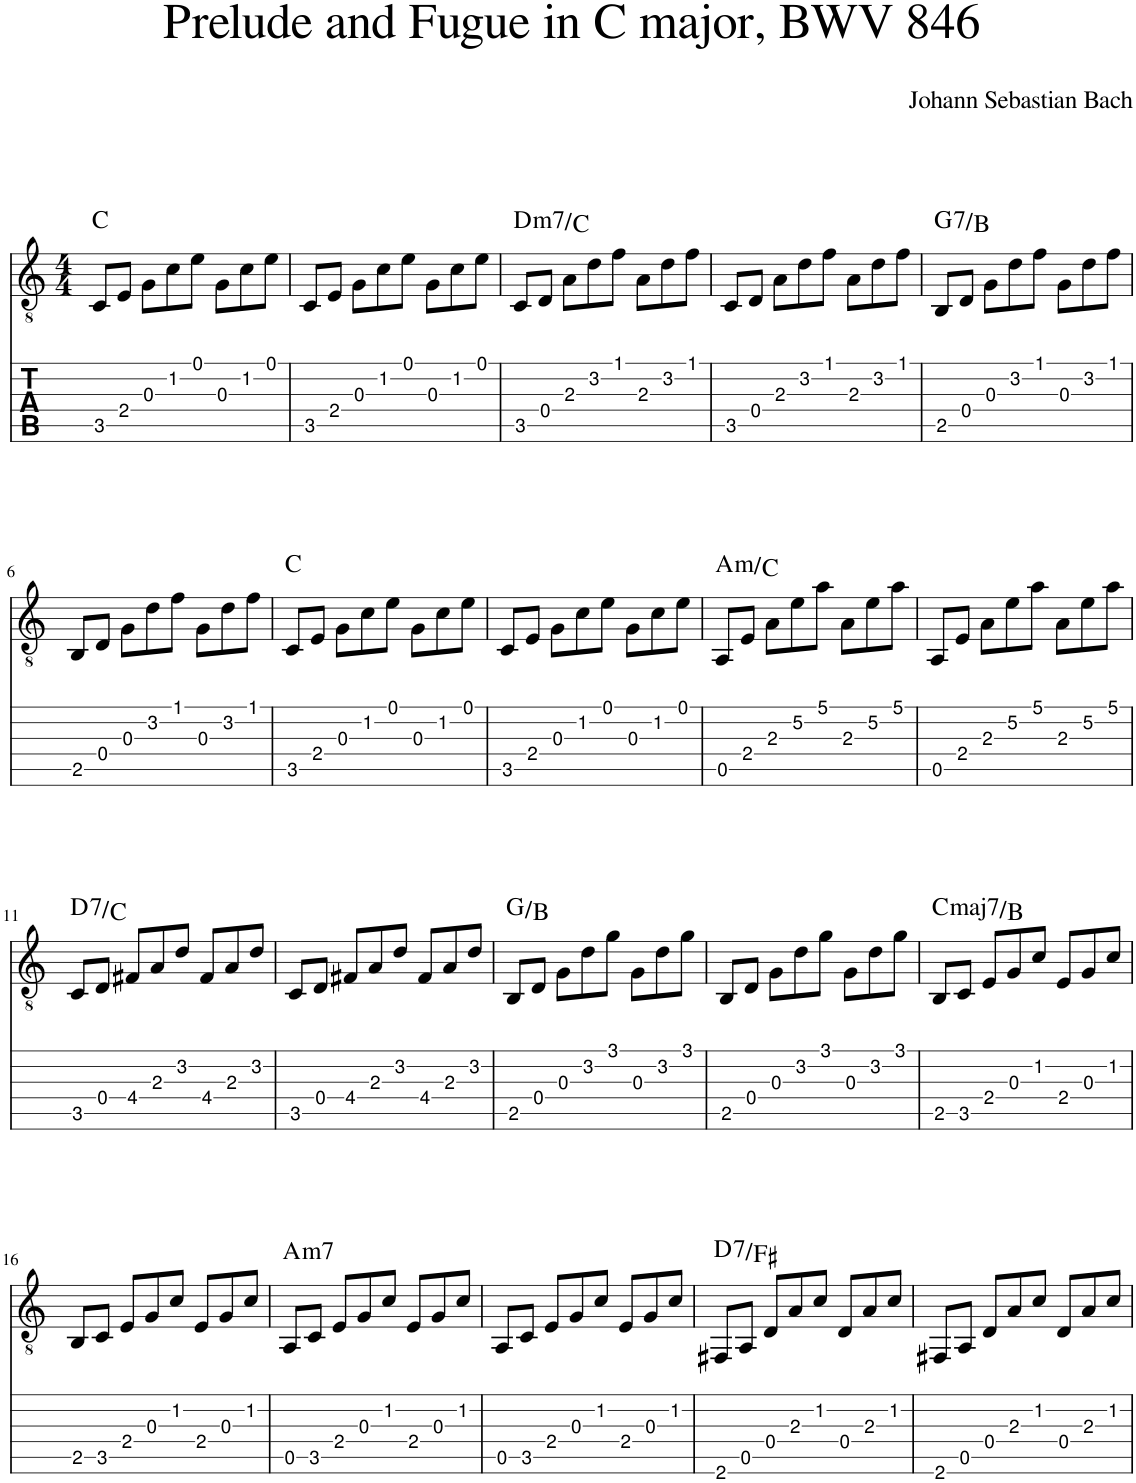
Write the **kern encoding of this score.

**kern	**kern	**harte
*part1	*part1	*part1
*staff2	*staff1	*
*I"Guitar	*	*
*I'Guit.	*	*
*stria6	*	*
*	*clefGv2	*
*k[]	*k[]	*
*M4/4	*M4/4	*
=1	=1	=1
8CL	8C/L	C:maj
8EJ	8E/J	.
8GL	8G\L	.
8cJ	8c\	.
8eL	8e\J	.
8GJ	8G\L	.
8cL	8c\	.
8eJ	8e\J	.
=2	=2	=2
8CL	8C/L	.
8EJ	8E/J	.
8GL	8G\L	.
8cJ	8c\	.
8eL	8e\J	.
8GJ	8G\L	.
8cL	8c\	.
8eJ	8e\J	.
=3	=3	=3
!	!	!LO:H:kt=m7
8CL	8C/L	D:min7/b7
8DJ	8D/J	.
8AL	8A\L	.
8dJ	8d\	.
8fL	8f\J	.
8AJ	8A\L	.
8dL	8d\	.
8fJ	8f\J	.
=4	=4	=4
8CL	8C/L	.
8DJ	8D/J	.
8AL	8A\L	.
8dJ	8d\	.
8fL	8f\J	.
8AJ	8A\L	.
8dL	8d\	.
8fJ	8f\J	.
=5	=5	=5
!	!	!LO:H:kt=7
8BBL	8BB/L	G:7/3
8DJ	8D/J	.
8GL	8G\L	.
8dJ	8d\	.
8fL	8f\J	.
8GJ	8G\L	.
8dL	8d\	.
8fJ	8f\J	.
!!LO:LB:g=z
=6	=6	=6
8BBL	8BB/L	.
8DJ	8D/J	.
8GL	8G\L	.
8dJ	8d\	.
8fL	8f\J	.
8GJ	8G\L	.
8dL	8d\	.
8fJ	8f\J	.
=7	=7	=7
8CL	8C/L	C:maj
8EJ	8E/J	.
8GL	8G\L	.
8cJ	8c\	.
8eL	8e\J	.
8GJ	8G\L	.
8cL	8c\	.
8eJ	8e\J	.
=8	=8	=8
8CL	8C/L	.
8EJ	8E/J	.
8GL	8G\L	.
8cJ	8c\	.
8eL	8e\J	.
8GJ	8G\L	.
8cL	8c\	.
8eJ	8e\J	.
=9	=9	=9
!	!	!LO:H:kt=m
8AAL	8AA/L	A:min/b3
8EJ	8E/J	.
8AL	8A\L	.
8eJ	8e\	.
8aL	8a\J	.
8AJ	8A\L	.
8eL	8e\	.
8aJ	8a\J	.
=10	=10	=10
8AAL	8AA/L	.
8EJ	8E/J	.
8AL	8A\L	.
8eJ	8e\	.
8aL	8a\J	.
8AJ	8A\L	.
8eL	8e\	.
8aJ	8a\J	.
!!LO:LB:g=z
=11	=11	=11
!	!	!LO:H:kt=7
8CL	8C/L	D:7/b7
8DJ	8D/J	.
8F#L	8F#X/L	.
8AJ	8A/	.
8dL	8d/J	.
8F#XJ	8F#/L	.
8AL	8A/	.
8dJ	8d/J	.
=12	=12	=12
8CL	8C/L	.
8DJ	8D/J	.
8F#XL	8F#X/L	.
8AJ	8A/	.
8dL	8d/J	.
8F#J	8F#/L	.
8AL	8A/	.
8dJ	8d/J	.
=13	=13	=13
8BBL	8BB/L	G:maj/3
8DJ	8D/J	.
8GL	8G\L	.
8dJ	8d\	.
8gL	8g\J	.
8GJ	8G\L	.
8dL	8d\	.
8gJ	8g\J	.
=14	=14	=14
8BBL	8BB/L	.
8DJ	8D/J	.
8GL	8G\L	.
8dJ	8d\	.
8gL	8g\J	.
8GJ	8G\L	.
8dL	8d\	.
8gJ	8g\J	.
=15	=15	=15
!	!	!LO:H:kt=maj7
8BBL	8BB/L	C:maj7/7
8CJ	8C/J	.
8EL	8E/L	.
8GJ	8G/	.
8cL	8c/J	.
8EJ	8E/L	.
8GL	8G/	.
8cJ	8c/J	.
!!LO:LB:g=z
=16	=16	=16
8BBL	8BB/L	.
8CJ	8C/J	.
8EL	8E/L	.
8GJ	8G/	.
8cL	8c/J	.
8EJ	8E/L	.
8GL	8G/	.
8cJ	8c/J	.
=17	=17	=17
!	!	!LO:H:kt=m7
8AAL	8AA/L	A:min7
8CJ	8C/J	.
8EL	8E/L	.
8GJ	8G/	.
8cL	8c/J	.
8EJ	8E/L	.
8GL	8G/	.
8cJ	8c/J	.
=18	=18	=18
8AAL	8AA/L	.
8CJ	8C/J	.
8EL	8E/L	.
8GJ	8G/	.
8cL	8c/J	.
8EJ	8E/L	.
8GL	8G/	.
8cJ	8c/J	.
=19	=19	=19
!	!	!LO:H:kt=7
8FF#XL	8FF#X/L	D:7/3
8AAJ	8AA/J	.
8DL	8D/L	.
8AJ	8A/	.
8cL	8c/J	.
8DJ	8D/L	.
8AL	8A/	.
8cJ	8c/J	.
=20	=20	=20
8FF#XL	8FF#X/L	.
8AAJ	8AA/J	.
8DL	8D/L	.
8AJ	8A/	.
8cL	8c/J	.
8DJ	8D/L	.
8AL	8A/	.
8cJ	8c/J	.
=	=	=
*-	*-	*-
